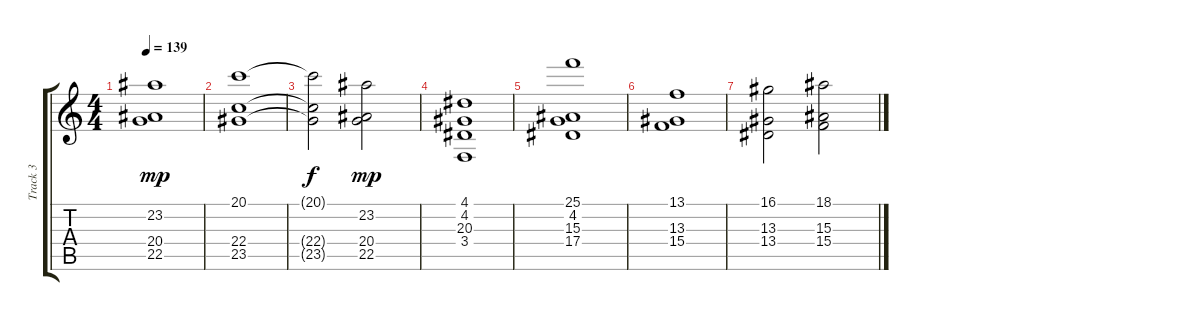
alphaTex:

\track ("Track 3" "Track 3") {instrument stringensemble2}
\staff {score tabs}
\tuning (E4 B3 G3 D3 A2 E2) {hide}
\ts (4 4)
\tempo 139
\clef g2
\ks c
(23.2 20.4 22.5).1{dy mp} |
(20.1 22.4 23.5).1 |
(20.1{t} 22.4{t} 23.5{t}).2{dy f} (23.2 20.4 22.5).2{dy mp} |
(4.1 4.2 20.3 3.4).1 |
(25.1 4.2 15.3 17.4).1 |
(13.1 13.3 15.4).1 |
(16.1 13.3 13.4).2 (18.1 15.3 15.4).2
